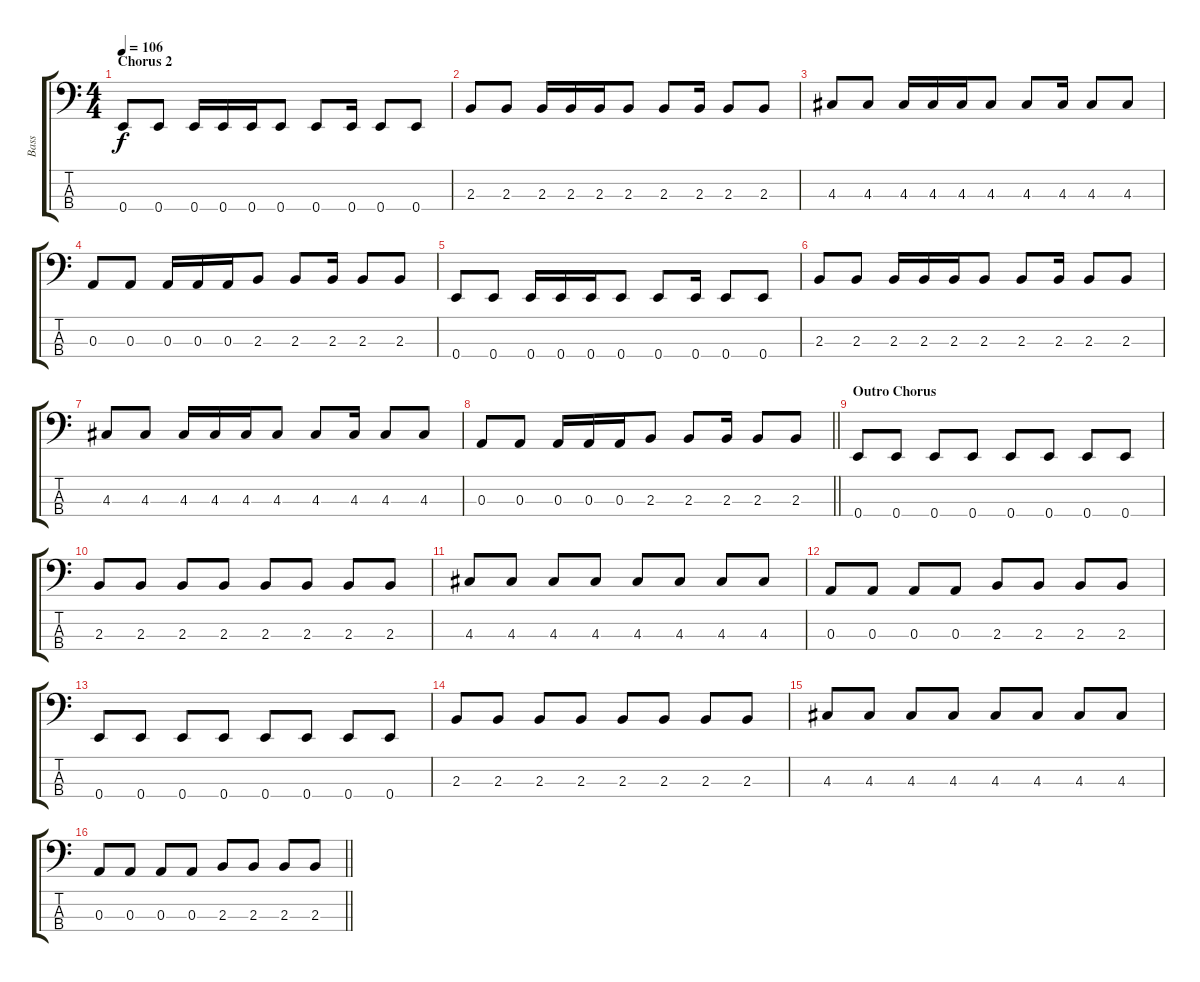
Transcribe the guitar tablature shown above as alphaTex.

\track ("Bass" "Bass") {instrument electricbassfinger}
\staff {score tabs}
\tuning (G2 D2 A1 E1) {hide}
\ts (4 4)
\section ("" "Chorus 2")
\tempo 110
\tempo 106
\clef f4
\ks c
0.4.8{dy f} 0.4.8 0.4.16 0.4.16 0.4.16 0.4.8 0.4.8 0.4.16 0.4.8 0.4.8 |
2.3.8 2.3.8 2.3.16 2.3.16 2.3.16 2.3.8 2.3.8 2.3.16 2.3.8 2.3.8 |
4.3.8 4.3.8 4.3.16 4.3.16 4.3.16 4.3.8 4.3.8 4.3.16 4.3.8 4.3.8 |
0.3.8 0.3.8 0.3.16 0.3.16 0.3.16 2.3.8 2.3.8 2.3.16 2.3.8 2.3.8 |
0.4.8 0.4.8 0.4.16 0.4.16 0.4.16 0.4.8 0.4.8 0.4.16 0.4.8 0.4.8 |
2.3.8 2.3.8 2.3.16 2.3.16 2.3.16 2.3.8 2.3.8 2.3.16 2.3.8 2.3.8 |
4.3.8 4.3.8 4.3.16 4.3.16 4.3.16 4.3.8 4.3.8 4.3.16 4.3.8 4.3.8 |
\barLineRight lightlight
0.3.8 0.3.8 0.3.16 0.3.16 0.3.16 2.3.8 2.3.8 2.3.16 2.3.8 2.3.8 |
\section ("" "Outro Chorus")
0.4.8 0.4.8 0.4.8 0.4.8 0.4.8 0.4.8 0.4.8 0.4.8 |
2.3.8 2.3.8 2.3.8 2.3.8 2.3.8 2.3.8 2.3.8 2.3.8 |
4.3.8 4.3.8 4.3.8 4.3.8 4.3.8 4.3.8 4.3.8 4.3.8 |
0.3.8 0.3.8 0.3.8 0.3.8 2.3.8 2.3.8 2.3.8 2.3.8 |
0.4.8 0.4.8 0.4.8 0.4.8 0.4.8 0.4.8 0.4.8 0.4.8 |
2.3.8 2.3.8 2.3.8 2.3.8 2.3.8 2.3.8 2.3.8 2.3.8 |
4.3.8 4.3.8 4.3.8 4.3.8 4.3.8 4.3.8 4.3.8 4.3.8 |
\barLineRight lightlight
0.3.8 0.3.8 0.3.8 0.3.8 2.3.8 2.3.8 2.3.8 2.3.8
